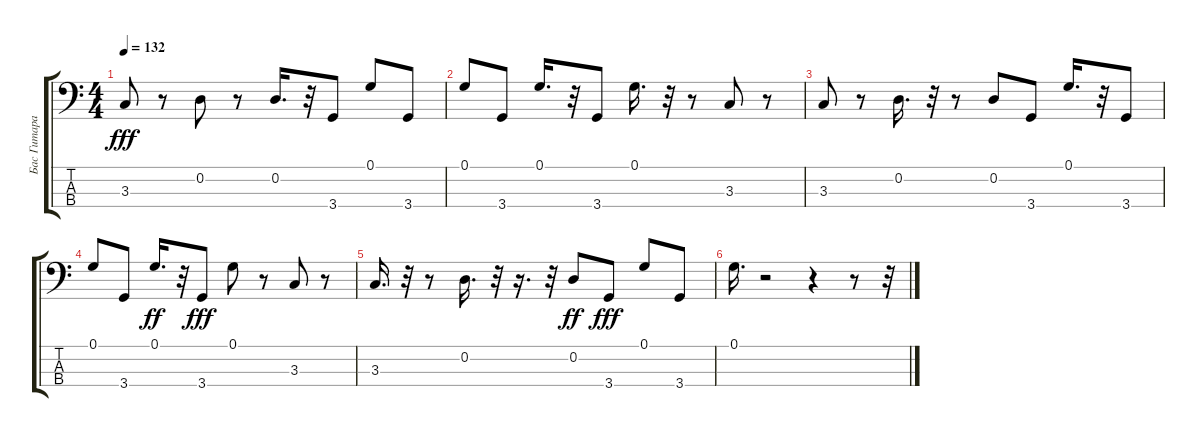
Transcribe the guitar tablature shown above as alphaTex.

\track ("Бас Гитара" "Бас Гитара") {instrument slapbass1}
\staff {score tabs}
\tuning (G2 D2 A1 E1) {hide}
\ts (4 4)
\tempo 132
\clef f4
\ks c
3.3.8{dy fff} r.8 0.2.8 r.8 0.2.16{d} r.32 3.4.8 0.1.8 3.4.8 |
0.1.8 3.4.8 0.1.16{d} r.32 3.4.8 0.1.16{d} r.32 r.8 3.3.8 r.8 |
3.3.8 r.8 0.2.16{d} r.32 r.8 0.2.8 3.4.8 0.1.16{d} r.32 3.4.8 |
0.1.8 3.4.8 0.1.16{d dy ff} r.32 3.4.8{dy fff} 0.1.8 r.8 3.3.8 r.8 |
3.3.16{d} r.32 r.8 0.2.16{d} r.32 r.16{d} r.32 0.2.8{dy ff} 3.4.8{dy fff} 0.1.8 3.4.8 |
0.1.16{d} r.2 r.4 r.8 r.32
